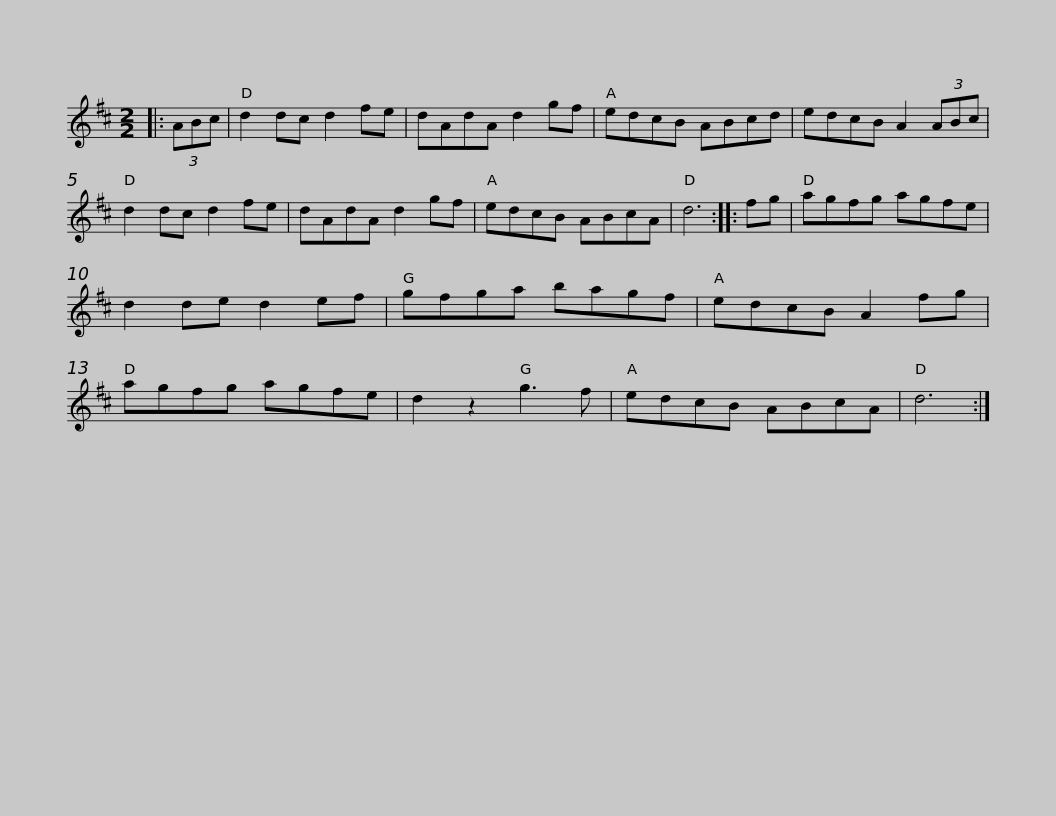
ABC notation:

X:1
L:1/8
M:2/2
I:linebreak $
K:D
V:1 treble
V:1
|: (3ABc | d2 dc d2 fe | dAdA d2 gf | edcB ABcd | edcB A2 (3ABc | %5
 d2 dc d2 fe |$ dAdA d2 gf | edcB ABcA | d6 :: fg | %10
 agfg agfe | d2 de d2 ef | gfga bagf |$ edcB A2 fg | agfg agfe | %15
 d2 z2 g3 f | edcB ABcA | d6 :| %18
